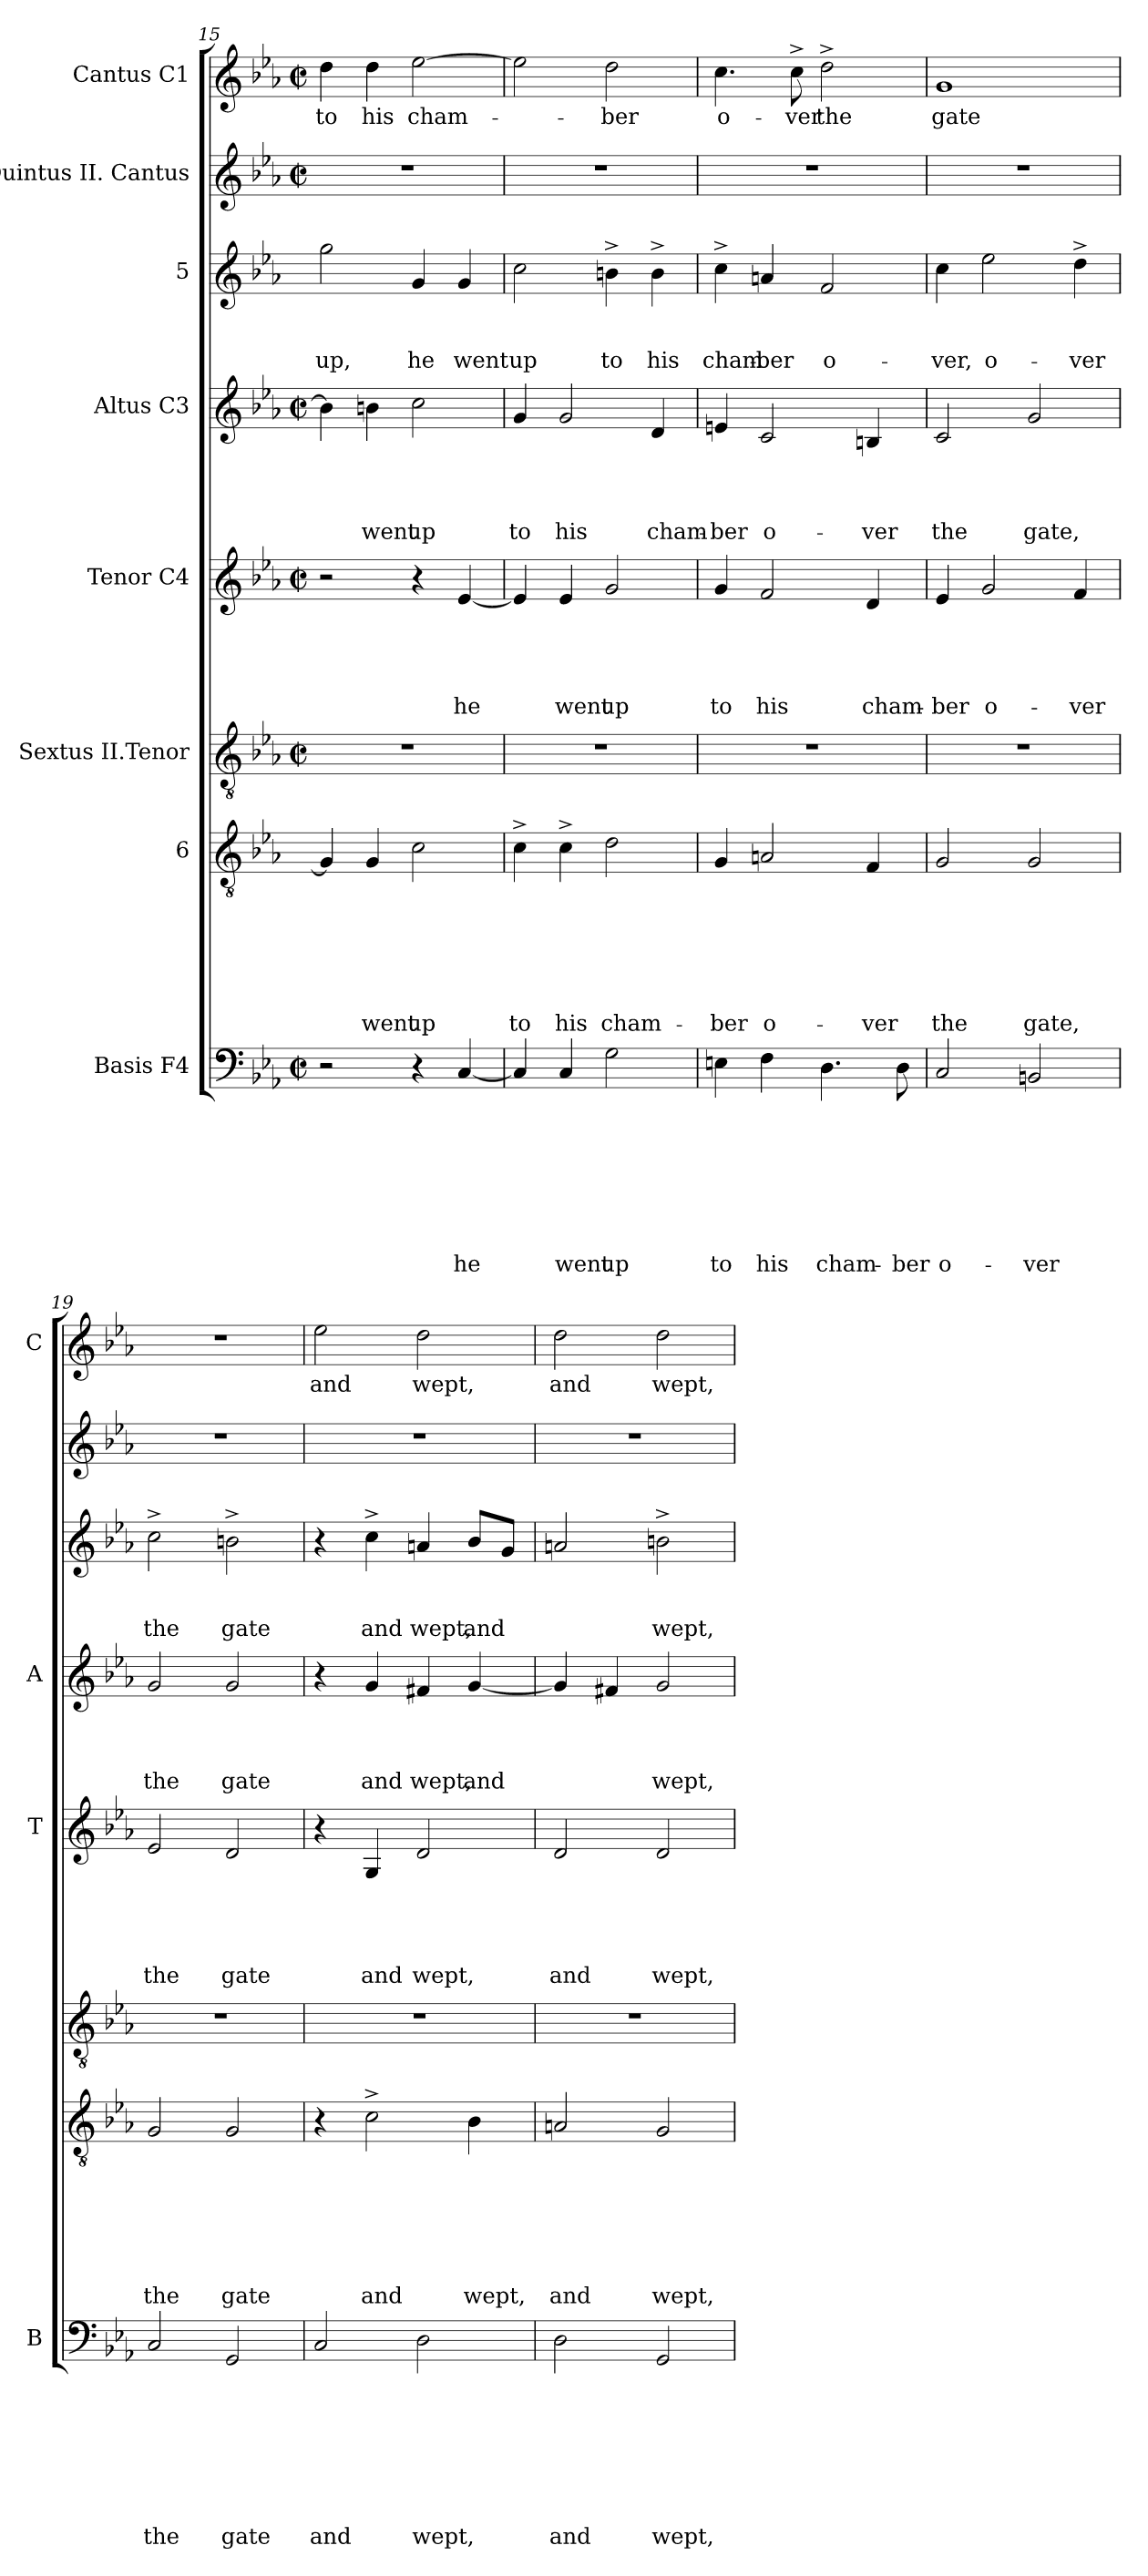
**kern	**text	**text	**text	**text	**text	**text	**text	**text	**kern	**text	**text	**text	**text	**text	**text	**text	**kern	**kern	**text	**text	**text	**text	**text	**kern	**text	**text	**text	**text	**kern	**text	**text	**text	**kern	**kern	**text
*part8	*part8	*part8	*part8	*part8	*part8	*part8	*part8	*part8	*part7	*part7	*part7	*part7	*part7	*part7	*part7	*part7	*part6	*part5	*part5	*part5	*part5	*part5	*part5	*part4	*part4	*part4	*part4	*part4	*part3	*part3	*part3	*part3	*part2	*part1	*part1
*staff8	*staff8	*staff8	*staff8	*staff8	*staff8	*staff8	*staff8	*staff8	*staff7	*staff7	*staff7	*staff7	*staff7	*staff7	*staff7	*staff7	*staff6	*staff5	*staff5	*staff5	*staff5	*staff5	*staff5	*staff4	*staff4	*staff4	*staff4	*staff4	*staff3	*staff3	*staff3	*staff3	*staff2	*staff1	*staff1
*I"Basis F4	*	*	*	*	*	*	*	*	*I"6	*	*	*	*	*	*	*	*I"Sextus II.Tenor	*I"Tenor C4	*	*	*	*	*	*I"Altus C3	*	*	*	*	*I"5	*	*	*	*I"Quintus II. Cantus	*I"Cantus C1	*
*I'B	*	*	*	*	*	*	*	*	*	*	*	*	*	*	*	*	*	*I'T	*	*	*	*	*	*I'A	*	*	*	*	*	*	*	*	*	*I'C	*
!!LO:PB:g=z
*clefF4	*	*	*	*	*	*	*	*	*clefGv2	*	*	*	*	*	*	*	*clefGv2	*clefG2	*	*	*	*	*	*clefG2	*	*	*	*	*clefG2	*	*	*	*clefG2	*clefG2	*
*k[b-e-a-]	*	*	*	*	*	*	*	*	*k[b-e-a-]	*	*	*	*	*	*	*	*k[b-e-a-]	*k[b-e-a-]	*	*	*	*	*	*k[b-e-a-]	*	*	*	*	*k[b-e-a-]	*	*	*	*k[b-e-a-]	*k[b-e-a-]	*
*E-:	*	*	*	*	*	*	*	*	*E-:	*	*	*	*	*	*	*	*E-:	*E-:	*	*	*	*	*	*E-:	*	*	*	*	*E-:	*	*	*	*E-:	*E-:	*
*M2/2	*	*	*	*	*	*	*	*	*	*	*	*	*	*	*	*	*M2/2	*M2/2	*	*	*	*	*	*M2/2	*	*	*	*	*	*	*	*	*M2/2	*M2/2	*
*met(c|)	*	*	*	*	*	*	*	*	*	*	*	*	*	*	*	*	*met(c|)	*met(c|)	*	*	*	*	*	*met(c|)	*	*	*	*	*	*	*	*	*met(c|)	*met(c|)	*
=15	=15	=15	=15	=15	=15	=15	=15	=15	=15	=15	=15	=15	=15	=15	=15	=15	=15	=15	=15	=15	=15	=15	=15	=15	=15	=15	=15	=15	=15	=15	=15	=15	=15	=15	=15
!	!	!	!	!	!	!	!	!	!	!	!	!	!	!	!	!	!	!	!	!	!	!	!	!	!	!	!	!	!	!	!	!LO:LY:b	!	!	!LO:LY:b
2r	.	.	.	.	.	.	.	.	4G/]	.	.	.	.	.	.	.	1r	2r	.	.	.	.	.	4b\]	.	.	.	.	2gg\	.	.	up,	1r	4dd\	to
!	!	!	!	!	!	!	!	!	!	!	!	!	!	!	!	!LO:LY:b	!	!	!	!	!	!	!	!	!	!	!	!LO:LY:b	!	!	!	!	!	!	!LO:LY:b
.	.	.	.	.	.	.	.	.	4G/	.	.	.	.	.	.	went	.	.	.	.	.	.	.	4bn\	.	.	.	went	.	.	.	.	.	4dd\	his
!	!	!	!	!	!	!	!	!	!	!	!	!	!	!	!	!LO:LY:b	!	!	!	!	!	!	!	!	!	!	!	!LO:LY:b	!	!	!	!LO:LY:b	!	!	!LO:LY:b
4r	.	.	.	.	.	.	.	.	2c\	.	.	.	.	.	.	up	.	4r	.	.	.	.	.	2cc\	.	.	.	up	4g/	.	.	he	.	[>2ee-\	cham-
!	!	!	!	!	!	!	!	!LO:LY:b	!	!	!	!	!	!	!	!	!	!	!	!	!	!	!LO:LY:b	!	!	!	!	!	!	!	!	!LO:LY:b	!	!	!
[<4C/	.	.	.	.	.	.	.	he	.	.	.	.	.	.	.	.	.	[<4e-/	.	.	.	.	he	.	.	.	.	.	4g/	.	.	went	.	.	.
=16	=16	=16	=16	=16	=16	=16	=16	=16	=16	=16	=16	=16	=16	=16	=16	=16	=16	=16	=16	=16	=16	=16	=16	=16	=16	=16	=16	=16	=16	=16	=16	=16	=16	=16	=16
!	!	!	!	!	!	!	!	!	!	!	!	!	!	!	!	!LO:LY:b	!	!	!	!	!	!	!	!	!	!	!	!LO:LY:b	!	!	!	!LO:LY:b	!	!	!
4C/]	.	.	.	.	.	.	.	.	4c^>\	.	.	.	.	.	.	to	1r	4e-/]	.	.	.	.	.	4g/	.	.	.	to	2cc\	.	.	up	1r	2ee-\]	.
!	!	!	!	!	!	!	!	!LO:LY:b	!	!	!	!	!	!	!	!LO:LY:b	!	!	!	!	!	!	!LO:LY:b	!	!	!	!	!LO:LY:b	!	!	!	!	!	!	!
4C/	.	.	.	.	.	.	.	went	4c^>\	.	.	.	.	.	.	his	.	4e-/	.	.	.	.	went	2g/	.	.	.	his	.	.	.	.	.	.	.
!	!	!	!	!	!	!	!	!LO:LY:b	!	!	!	!	!	!	!	!LO:LY:b	!	!	!	!	!	!	!LO:LY:b	!	!	!	!	!	!	!	!	!LO:LY:b	!	!	!LO:LY:b
2G\	.	.	.	.	.	.	.	up	2d\	.	.	.	.	.	.	cham-	.	2g/	.	.	.	.	up	.	.	.	.	.	4bn^>\	.	.	to	.	2dd\	-ber
!	!	!	!	!	!	!	!	!	!	!	!	!	!	!	!	!	!	!	!	!	!	!	!	!	!	!	!	!LO:LY:b	!	!	!	!LO:LY:b	!	!	!
.	.	.	.	.	.	.	.	.	.	.	.	.	.	.	.	.	.	.	.	.	.	.	.	4d/	.	.	.	cham-	4b^>\	.	.	his	.	.	.
=17	=17	=17	=17	=17	=17	=17	=17	=17	=17	=17	=17	=17	=17	=17	=17	=17	=17	=17	=17	=17	=17	=17	=17	=17	=17	=17	=17	=17	=17	=17	=17	=17	=17	=17	=17
!	!	!	!	!	!	!	!	!LO:LY:b	!	!	!	!	!	!	!	!LO:LY:b	!	!	!	!	!	!	!LO:LY:b	!	!	!	!	!LO:LY:b	!	!	!	!LO:LY:b	!	!	!LO:LY:b
4En\	.	.	.	.	.	.	.	to	4G/	.	.	.	.	.	.	-ber	1r	4g/	.	.	.	.	to	4en/	.	.	.	-ber	4cc^>\	.	.	cham-	1r	4.cc\	o-
!	!	!	!	!	!	!	!	!LO:LY:b	!	!	!	!	!	!	!	!LO:LY:b	!	!	!	!	!	!	!LO:LY:b	!	!	!	!	!LO:LY:b	!	!	!	!LO:LY:b	!	!	!
4F\	.	.	.	.	.	.	.	his	2An/	.	.	.	.	.	.	o-	.	2f/	.	.	.	.	his	2c/	.	.	.	o-	4an/	.	.	-ber	.	.	.
!	!	!	!	!	!	!	!	!	!	!	!	!	!	!	!	!	!	!	!	!	!	!	!	!	!	!	!	!	!	!	!	!	!	!	!LO:LY:b
.	.	.	.	.	.	.	.	.	.	.	.	.	.	.	.	.	.	.	.	.	.	.	.	.	.	.	.	.	.	.	.	.	.	8cc^>\	-ver
!	!	!	!	!	!	!	!	!LO:LY:b	!	!	!	!	!	!	!	!	!	!	!	!	!	!	!	!	!	!	!	!	!	!	!	!LO:LY:b	!	!	!LO:LY:b
4.D\	.	.	.	.	.	.	.	cham-	.	.	.	.	.	.	.	.	.	.	.	.	.	.	.	.	.	.	.	.	2f/	.	.	o-	.	2dd^>\	the
!	!	!	!	!	!	!	!	!	!	!	!	!	!	!	!	!LO:LY:b	!	!	!	!	!	!	!LO:LY:b	!	!	!	!	!LO:LY:b	!	!	!	!	!	!	!
.	.	.	.	.	.	.	.	.	4F/	.	.	.	.	.	.	-ver	.	4d/	.	.	.	.	cham-	4Bn/	.	.	.	-ver	.	.	.	.	.	.	.
!	!	!	!	!	!	!	!	!LO:LY:b	!	!	!	!	!	!	!	!	!	!	!	!	!	!	!	!	!	!	!	!	!	!	!	!	!	!	!
8D\	.	.	.	.	.	.	.	-ber	.	.	.	.	.	.	.	.	.	.	.	.	.	.	.	.	.	.	.	.	.	.	.	.	.	.	.
=18	=18	=18	=18	=18	=18	=18	=18	=18	=18	=18	=18	=18	=18	=18	=18	=18	=18	=18	=18	=18	=18	=18	=18	=18	=18	=18	=18	=18	=18	=18	=18	=18	=18	=18	=18
!	!	!	!	!	!	!	!	!LO:LY:b	!	!	!	!	!	!	!	!LO:LY:b	!	!	!	!	!	!	!LO:LY:b	!	!	!	!	!LO:LY:b	!	!	!	!LO:LY:b	!	!	!LO:LY:b
2C/	.	.	.	.	.	.	.	o-	2G/	.	.	.	.	.	.	the	1r	4e-/	.	.	.	.	-ber	2c/	.	.	.	the	4cc\	.	.	-ver,	1r	1g	gate
!	!	!	!	!	!	!	!	!	!	!	!	!	!	!	!	!	!	!	!	!	!	!	!LO:LY:b	!	!	!	!	!	!	!	!	!LO:LY:b	!	!	!
.	.	.	.	.	.	.	.	.	.	.	.	.	.	.	.	.	.	2g/	.	.	.	.	o-	.	.	.	.	.	2ee-\	.	.	o-	.	.	.
!	!	!	!	!	!	!	!	!LO:LY:b	!	!	!	!	!	!	!	!LO:LY:b	!	!	!	!	!	!	!	!	!	!	!	!LO:LY:b	!	!	!	!	!	!	!
2BBn/	.	.	.	.	.	.	.	-ver	2G/	.	.	.	.	.	.	gate,	.	.	.	.	.	.	.	2g/	.	.	.	gate,	.	.	.	.	.	.	.
!	!	!	!	!	!	!	!	!	!	!	!	!	!	!	!	!	!	!	!	!	!	!	!LO:LY:b	!	!	!	!	!	!	!	!	!LO:LY:b	!	!	!
.	.	.	.	.	.	.	.	.	.	.	.	.	.	.	.	.	.	4f/	.	.	.	.	-ver	.	.	.	.	.	4dd^>\	.	.	-ver	.	.	.
=19	=19	=19	=19	=19	=19	=19	=19	=19	=19	=19	=19	=19	=19	=19	=19	=19	=19	=19	=19	=19	=19	=19	=19	=19	=19	=19	=19	=19	=19	=19	=19	=19	=19	=19	=19
!	!	!	!	!	!	!	!	!LO:LY:b	!	!	!	!	!	!	!	!LO:LY:b	!	!	!	!	!	!	!LO:LY:b	!	!	!	!	!LO:LY:b	!	!	!	!LO:LY:b	!	!	!
2C/	.	.	.	.	.	.	.	the	2G/	.	.	.	.	.	.	the	1r	2e-/	.	.	.	.	the	2g/	.	.	.	the	2cc^>\	.	.	the	1r	1r	.
!	!	!	!	!	!	!	!	!LO:LY:b	!	!	!	!	!	!	!	!LO:LY:b	!	!	!	!	!	!	!LO:LY:b	!	!	!	!	!LO:LY:b	!	!	!	!LO:LY:b	!	!	!
2GG/	.	.	.	.	.	.	.	gate	2G/	.	.	.	.	.	.	gate	.	2d/	.	.	.	.	gate	2g/	.	.	.	gate	2bn^>\	.	.	gate	.	.	.
!!LO:LB:g=z
=20	=20	=20	=20	=20	=20	=20	=20	=20	=20	=20	=20	=20	=20	=20	=20	=20	=20	=20	=20	=20	=20	=20	=20	=20	=20	=20	=20	=20	=20	=20	=20	=20	=20	=20	=20
!	!	!	!	!	!	!	!	!LO:LY:b	!	!	!	!	!	!	!	!	!	!	!	!	!	!	!	!	!	!	!	!	!	!	!	!	!	!	!LO:LY:b
2C/	.	.	.	.	.	.	.	and	4r	.	.	.	.	.	.	.	1r	4r	.	.	.	.	.	4r	.	.	.	.	4r	.	.	.	1r	2ee-\	and
!	!	!	!	!	!	!	!	!	!	!	!	!	!	!	!	!LO:LY:b	!	!	!	!	!	!	!LO:LY:b	!	!	!	!	!LO:LY:b	!	!	!	!LO:LY:b	!	!	!
.	.	.	.	.	.	.	.	.	2c^>\	.	.	.	.	.	.	and	.	4G/	.	.	.	.	and	4g/	.	.	.	and	4cc^>\	.	.	and	.	.	.
!	!	!	!	!	!	!	!	!LO:LY:b	!	!	!	!	!	!	!	!	!	!	!	!	!	!	!LO:LY:b	!	!	!	!	!LO:LY:b	!	!	!	!LO:LY:b	!	!	!LO:LY:b
2D\	.	.	.	.	.	.	.	wept,	.	.	.	.	.	.	.	.	.	2d/	.	.	.	.	wept,	4f#X/	.	.	.	wept,	4an/	.	.	wept,	.	2dd\	wept,
!	!	!	!	!	!	!	!	!	!	!	!	!	!	!	!	!LO:LY:b	!	!	!	!	!	!	!	!	!	!	!	!LO:LY:b	!	!	!	!LO:LY:b	!	!	!
.	.	.	.	.	.	.	.	.	4B-\	.	.	.	.	.	.	wept,	.	.	.	.	.	.	.	[<4g/	.	.	.	and	8b-/L	.	.	and	.	.	.
.	.	.	.	.	.	.	.	.	.	.	.	.	.	.	.	.	.	.	.	.	.	.	.	.	.	.	.	.	8g/J	.	.	.	.	.	.
=21	=21	=21	=21	=21	=21	=21	=21	=21	=21	=21	=21	=21	=21	=21	=21	=21	=21	=21	=21	=21	=21	=21	=21	=21	=21	=21	=21	=21	=21	=21	=21	=21	=21	=21	=21
!	!	!	!	!	!	!	!	!LO:LY:b	!	!	!	!	!	!	!	!LO:LY:b	!	!	!	!	!	!	!LO:LY:b	!	!	!	!	!	!	!	!	!	!	!	!LO:LY:b
2D\	.	.	.	.	.	.	.	and	2An/	.	.	.	.	.	.	and	1r	2d/	.	.	.	.	and	4g/]	.	.	.	.	2an/	.	.	.	1r	2dd\	and
.	.	.	.	.	.	.	.	.	.	.	.	.	.	.	.	.	.	.	.	.	.	.	.	4f#X/	.	.	.	.	.	.	.	.	.	.	.
!	!	!	!	!	!	!	!	!LO:LY:b	!	!	!	!	!	!	!	!LO:LY:b	!	!	!	!	!	!	!LO:LY:b	!	!	!	!	!LO:LY:b	!	!	!	!LO:LY:b	!	!	!LO:LY:b
2GG/	.	.	.	.	.	.	.	wept,	2G/	.	.	.	.	.	.	wept,	.	2d/	.	.	.	.	wept,	2g/	.	.	.	wept,	2bn^>\	.	.	wept,	.	2dd\	wept,
=	=	=	=	=	=	=	=	=	=	=	=	=	=	=	=	=	=	=	=	=	=	=	=	=	=	=	=	=	=	=	=	=	=	=	=
*-	*-	*-	*-	*-	*-	*-	*-	*-	*-	*-	*-	*-	*-	*-	*-	*-	*-	*-	*-	*-	*-	*-	*-	*-	*-	*-	*-	*-	*-	*-	*-	*-	*-	*-	*-
